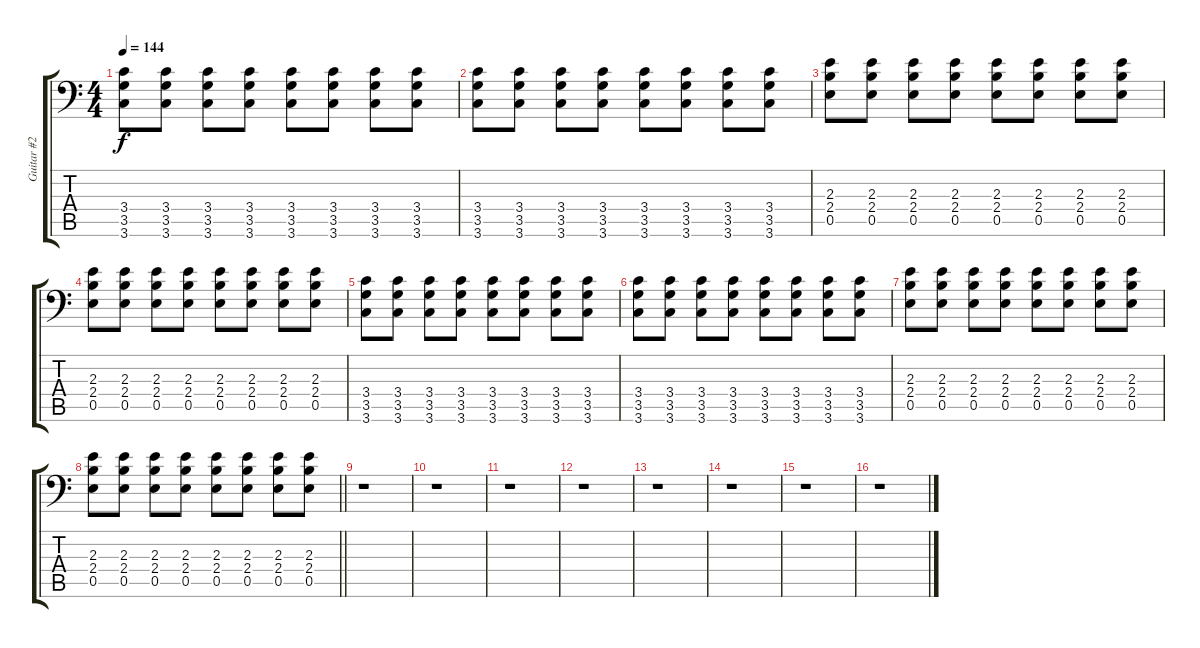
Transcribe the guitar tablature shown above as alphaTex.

\track ("Guitar #2" "Guitar #2") {instrument distortionguitar}
\staff {score tabs}
\tuning (B3 Gb3 D3 A2 E2 A1) {hide}
\ts (4 4)
\tempo 144
\clef f4
\ks c
(3.4 3.5 3.6).8{dy f} (3.4 3.5 3.6).8 (3.4 3.5 3.6).8 (3.4 3.5 3.6).8 (3.4 3.5 3.6).8 (3.4 3.5 3.6).8 (3.4 3.5 3.6).8 (3.4 3.5 3.6).8 |
(3.4 3.5 3.6).8 (3.4 3.5 3.6).8 (3.4 3.5 3.6).8 (3.4 3.5 3.6).8 (3.4 3.5 3.6).8 (3.4 3.5 3.6).8 (3.4 3.5 3.6).8 (3.4 3.5 3.6).8 |
(2.3 2.4 0.5).8 (2.3 2.4 0.5).8 (2.3 2.4 0.5).8 (2.3 2.4 0.5).8 (2.3 2.4 0.5).8 (2.3 2.4 0.5).8 (2.3 2.4 0.5).8 (2.3 2.4 0.5).8 |
(2.3 2.4 0.5).8 (2.3 2.4 0.5).8 (2.3 2.4 0.5).8 (2.3 2.4 0.5).8 (2.3 2.4 0.5).8 (2.3 2.4 0.5).8 (2.3 2.4 0.5).8 (2.3 2.4 0.5).8 |
(3.4 3.5 3.6).8 (3.4 3.5 3.6).8 (3.4 3.5 3.6).8 (3.4 3.5 3.6).8 (3.4 3.5 3.6).8 (3.4 3.5 3.6).8 (3.4 3.5 3.6).8 (3.4 3.5 3.6).8 |
(3.4 3.5 3.6).8 (3.4 3.5 3.6).8 (3.4 3.5 3.6).8 (3.4 3.5 3.6).8 (3.4 3.5 3.6).8 (3.4 3.5 3.6).8 (3.4 3.5 3.6).8 (3.4 3.5 3.6).8 |
(2.3 2.4 0.5).8 (2.3 2.4 0.5).8 (2.3 2.4 0.5).8 (2.3 2.4 0.5).8 (2.3 2.4 0.5).8 (2.3 2.4 0.5).8 (2.3 2.4 0.5).8 (2.3 2.4 0.5).8 |
\barLineRight lightlight
(2.3 2.4 0.5).8 (2.3 2.4 0.5).8 (2.3 2.4 0.5).8 (2.3 2.4 0.5).8 (2.3 2.4 0.5).8 (2.3 2.4 0.5).8 (2.3 2.4 0.5).8 (2.3 2.4 0.5).8 |
r.1 |
r.1 |
r.1 |
r.1 |
r.1 |
r.1 |
r.1 |
r.1
